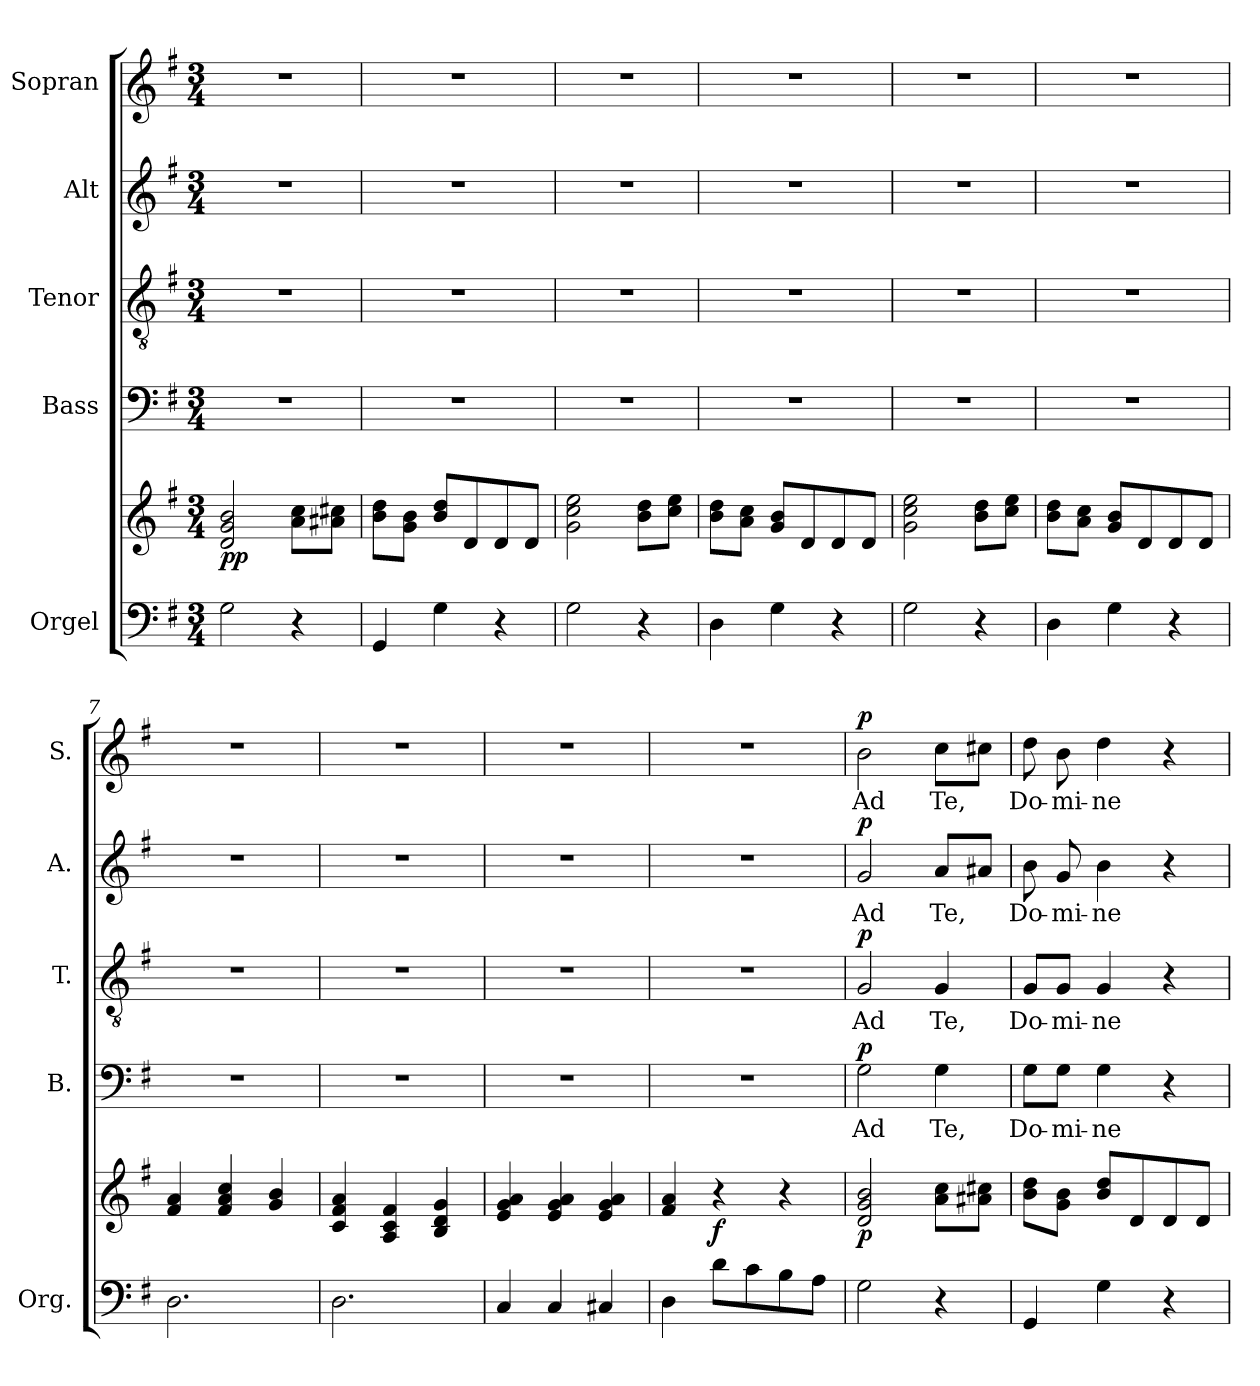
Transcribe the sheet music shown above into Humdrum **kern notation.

**kern	**kern	**dynam	**kern	**text	**dynam	**kern	**text	**dynam	**kern	**text	**dynam	**kern	**text	**dynam
*part5	*part5	*part5	*part4	*part4	*part4	*part3	*part3	*part3	*part2	*part2	*part2	*part1	*part1	*part1
*staff6	*staff5	*staff5/6	*staff4	*staff4	*staff4	*staff3	*staff3	*staff3	*staff2	*staff2	*staff2	*staff1	*staff1	*staff1
*I"Orgel	*	*	*I"Bass	*	*	*I"Tenor	*	*	*I"Alt	*	*	*I"Sopran	*	*
*I'Org.	*	*	*I'B.	*	*	*I'T.	*	*	*I'A.	*	*	*I'S.	*	*
*clefF4	*clefG2	*	*clefF4	*	*	*clefGv2	*	*	*clefG2	*	*	*clefG2	*	*
*k[f#]	*k[f#]	*	*k[f#]	*	*	*k[f#]	*	*	*k[f#]	*	*	*k[f#]	*	*
*G:	*G:	*	*G:	*	*	*G:	*	*	*G:	*	*	*G:	*	*
*M3/4	*M3/4	*	*M3/4	*	*	*M3/4	*	*	*M3/4	*	*	*M3/4	*	*
=1	=1	=1	=1	=1	=1	=1	=1	=1	=1	=1	=1	=1	=1	=1
!	!	!LO:DY:b	!	!	!	!	!	!	!	!	!	!	!	!
2G\	2d/ 2g/ 2b/	pp	2.r	.	.	2.r	.	.	2.r	.	.	2.r	.	.
4r	8a\ 8cc\L	.	.	.	.	.	.	.	.	.	.	.	.	.
.	8a#X\ 8cc#X\J	.	.	.	.	.	.	.	.	.	.	.	.	.
=2	=2	=2	=2	=2	=2	=2	=2	=2	=2	=2	=2	=2	=2	=2
4GG/	8b\ 8dd\L	.	2.r	.	.	2.r	.	.	2.r	.	.	2.r	.	.
.	8g\ 8b\J	.	.	.	.	.	.	.	.	.	.	.	.	.
4G\	8b/ 8dd/L	.	.	.	.	.	.	.	.	.	.	.	.	.
.	8d/	.	.	.	.	.	.	.	.	.	.	.	.	.
4r	8d/	.	.	.	.	.	.	.	.	.	.	.	.	.
.	8d/J	.	.	.	.	.	.	.	.	.	.	.	.	.
=3	=3	=3	=3	=3	=3	=3	=3	=3	=3	=3	=3	=3	=3	=3
2G\	2g\ 2cc\ 2ee\	.	2.r	.	.	2.r	.	.	2.r	.	.	2.r	.	.
4r	8b\ 8dd\L	.	.	.	.	.	.	.	.	.	.	.	.	.
.	8cc\ 8ee\J	.	.	.	.	.	.	.	.	.	.	.	.	.
=4	=4	=4	=4	=4	=4	=4	=4	=4	=4	=4	=4	=4	=4	=4
4D\	8b\ 8dd\L	.	2.r	.	.	2.r	.	.	2.r	.	.	2.r	.	.
.	8a\ 8cc\J	.	.	.	.	.	.	.	.	.	.	.	.	.
4G\	8g/ 8b/L	.	.	.	.	.	.	.	.	.	.	.	.	.
.	8d/	.	.	.	.	.	.	.	.	.	.	.	.	.
4r	8d/	.	.	.	.	.	.	.	.	.	.	.	.	.
.	8d/J	.	.	.	.	.	.	.	.	.	.	.	.	.
=5	=5	=5	=5	=5	=5	=5	=5	=5	=5	=5	=5	=5	=5	=5
2G\	2g\ 2cc\ 2ee\	.	2.r	.	.	2.r	.	.	2.r	.	.	2.r	.	.
4r	8b\ 8dd\L	.	.	.	.	.	.	.	.	.	.	.	.	.
.	8cc\ 8ee\J	.	.	.	.	.	.	.	.	.	.	.	.	.
=6	=6	=6	=6	=6	=6	=6	=6	=6	=6	=6	=6	=6	=6	=6
4D\	8b\ 8dd\L	.	2.r	.	.	2.r	.	.	2.r	.	.	2.r	.	.
.	8a\ 8cc\J	.	.	.	.	.	.	.	.	.	.	.	.	.
4G\	8g/ 8b/L	.	.	.	.	.	.	.	.	.	.	.	.	.
.	8d/	.	.	.	.	.	.	.	.	.	.	.	.	.
4r	8d/	.	.	.	.	.	.	.	.	.	.	.	.	.
.	8d/J	.	.	.	.	.	.	.	.	.	.	.	.	.
=7	=7	=7	=7	=7	=7	=7	=7	=7	=7	=7	=7	=7	=7	=7
2.D\	4f#/ 4a/	.	2.r	.	.	2.r	.	.	2.r	.	.	2.r	.	.
.	4f#/ 4a/ 4cc/	.	.	.	.	.	.	.	.	.	.	.	.	.
.	4g/ 4b/	.	.	.	.	.	.	.	.	.	.	.	.	.
=8	=8	=8	=8	=8	=8	=8	=8	=8	=8	=8	=8	=8	=8	=8
2.D\	4c/ 4f#/ 4a/	.	2.r	.	.	2.r	.	.	2.r	.	.	2.r	.	.
.	4A/ 4c/ 4f#/	.	.	.	.	.	.	.	.	.	.	.	.	.
.	4B/ 4d/ 4g/	.	.	.	.	.	.	.	.	.	.	.	.	.
=9	=9	=9	=9	=9	=9	=9	=9	=9	=9	=9	=9	=9	=9	=9
4C/	4e/ 4g/ 4a/	.	2.r	.	.	2.r	.	.	2.r	.	.	2.r	.	.
4C/	4e/ 4g/ 4a/	.	.	.	.	.	.	.	.	.	.	.	.	.
4C#X/	4e/ 4g/ 4a/	.	.	.	.	.	.	.	.	.	.	.	.	.
!!LO:LB:g=z
=10	=10	=10	=10	=10	=10	=10	=10	=10	=10	=10	=10	=10	=10	=10
4D\	4f#/ 4a/	.	2.r	.	.	2.r	.	.	2.r	.	.	2.r	.	.
!	!	!LO:DY:b	!	!	!	!	!	!	!	!	!	!	!	!
8d\L	4r	f	.	.	.	.	.	.	.	.	.	.	.	.
8c\	.	.	.	.	.	.	.	.	.	.	.	.	.	.
8B\	4r	.	.	.	.	.	.	.	.	.	.	.	.	.
8A\J	.	.	.	.	.	.	.	.	.	.	.	.	.	.
=11	=11	=11	=11	=11	=11	=11	=11	=11	=11	=11	=11	=11	=11	=11
!	!	!LO:DY:b	!	!LO:LY:b	!LO:DY:a	!	!LO:LY:b	!LO:DY:a	!	!LO:LY:b	!LO:DY:a	!	!LO:LY:b	!LO:DY:a
2G\	2d/ 2g/ 2b/	p	2G\	Ad	p	2G/	Ad	p	2g/	Ad	p	2b\	Ad	p
!	!	!	!	!LO:LY:b	!	!	!LO:LY:b	!	!	!LO:LY:b	!	!	!LO:LY:b	!
4r	8a\ 8cc\L	.	4G\	Te,	.	4G/	Te,	.	8a/L	Te,	.	8cc\L	Te,	.
.	8a#X\ 8cc#X\J	.	.	.	.	.	.	.	8a#X/J	.	.	8cc#X\J	.	.
=12	=12	=12	=12	=12	=12	=12	=12	=12	=12	=12	=12	=12	=12	=12
!	!	!	!	!LO:LY:b	!	!	!LO:LY:b	!	!	!LO:LY:b	!	!	!LO:LY:b	!
4GG/	8b\ 8dd\L	.	8G\L	Do-	.	8G/L	Do-	.	8b\	Do-	.	8dd\	Do-	.
!	!	!	!	!LO:LY:b	!	!	!LO:LY:b	!	!	!LO:LY:b	!	!	!LO:LY:b	!
.	8g\ 8b\J	.	8G\J	-mi-	.	8G/J	-mi-	.	8g/	-mi-	.	8b\	-mi-	.
!	!	!	!	!LO:LY:b	!	!	!LO:LY:b	!	!	!LO:LY:b	!	!	!LO:LY:b	!
4G\	8b/ 8dd/L	.	4G\	-ne	.	4G/	-ne	.	4b\	-ne	.	4dd\	-ne	.
.	8d/	.	.	.	.	.	.	.	.	.	.	.	.	.
4r	8d/	.	4r	.	.	4r	.	.	4r	.	.	4r	.	.
.	8d/J	.	.	.	.	.	.	.	.	.	.	.	.	.
=	=	=	=	=	=	=	=	=	=	=	=	=	=	=
*-	*-	*-	*-	*-	*-	*-	*-	*-	*-	*-	*-	*-	*-	*-
